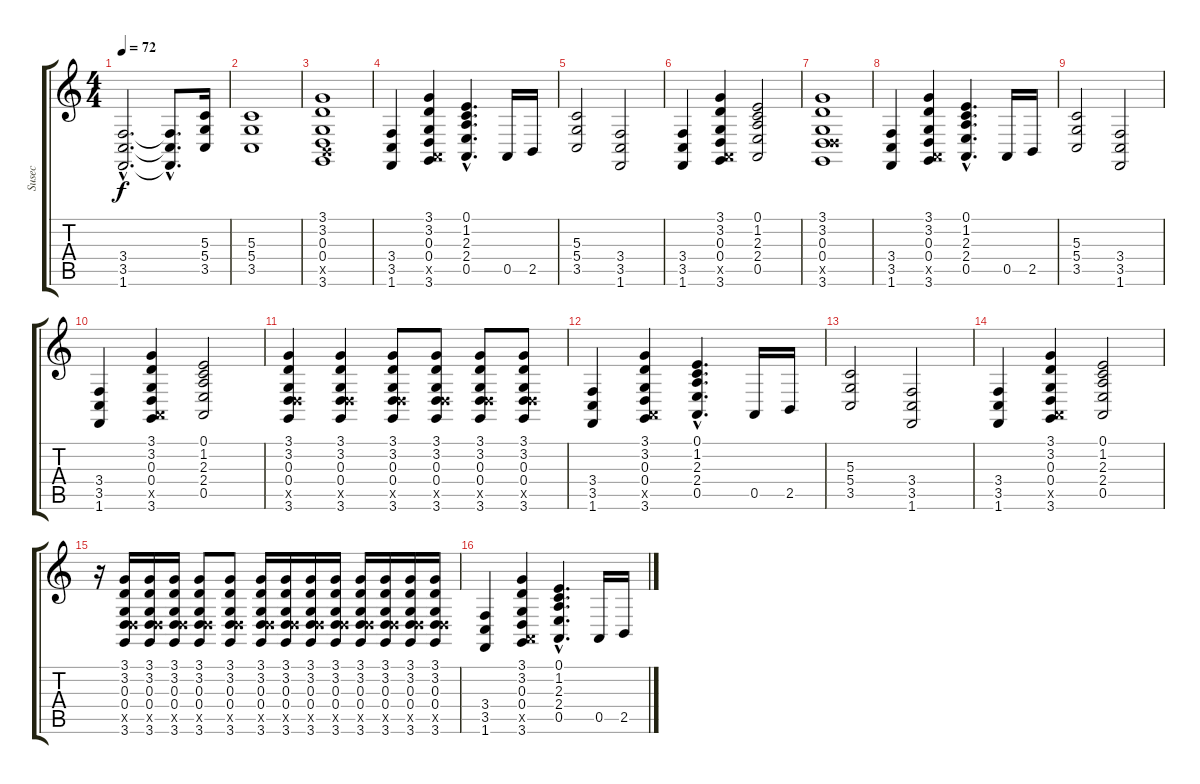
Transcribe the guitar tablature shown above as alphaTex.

\track ("Susec" "Susec") {instrument brightacousticpiano}
\staff {score tabs}
\tuning (E4 B3 G3 D3 A2 E2) {hide}
\ts (4 4)
\tempo 72
\clef g2
\ks c
(3.4{hac} 3.5{hac} 1.6{hac}).2{d dy f} (3.4{hac t} 3.5{hac t} 1.6{hac t}).8{d} (5.3 5.4 3.5).16 |
(5.3 5.4 3.5).1 |
(3.1 3.2 0.3 0.4 2.5{x} 3.6).1 |
(3.4 3.5 1.6).4 (3.1 3.2 0.3 0.4 0.5{x} 3.6).4 (0.1{hac} 1.2{hac} 2.3{hac} 2.4{hac} 0.5{hac}).4{d} 0.5.16 2.5.16 |
(5.3 5.4 3.5).2 (3.4 3.5 1.6).2 |
(3.4 3.5 1.6).4 (3.1 3.2 0.3 0.4 0.5{x} 3.6).4 (0.1 1.2 2.3 2.4 0.5).2 |
(3.1 3.2 0.3 0.4 5.5{x} 3.6).1 |
(3.4 3.5 1.6).4 (3.1 3.2 0.3 0.4 0.5{x} 3.6).4 (0.1{hac} 1.2{hac} 2.3{hac} 2.4{hac} 0.5{hac}).4{d} 0.5.16 2.5.16 |
(5.3 5.4 3.5).2 (3.4 3.5 1.6).2 |
(3.4 3.5 1.6).4 (3.1 3.2 0.3 0.4 0.5{x} 3.6).4 (0.1 1.2 2.3 2.4 0.5).2 |
(3.1 3.2 0.3 0.4 5.5{x} 3.6).4 (3.1 3.2 0.3 0.4 5.5{x} 3.6).4 (3.1 3.2 0.3 0.4 5.5{x} 3.6).8 (3.1 3.2 0.3 0.4 5.5{x} 3.6).8 (3.1 3.2 0.3 0.4 5.5{x} 3.6).8 (3.1 3.2 0.3 0.4 5.5{x} 3.6).8 |
(3.4 3.5 1.6).4 (3.1 3.2 0.3 0.4 0.5{x} 3.6).4 (0.1{hac} 1.2{hac} 2.3{hac} 2.4{hac} 0.5{hac}).4{d} 0.5.16 2.5.16 |
(5.3 5.4 3.5).2 (3.4 3.5 1.6).2 |
(3.4 3.5 1.6).4 (3.1 3.2 0.3 0.4 0.5{x} 3.6).4 (0.1 1.2 2.3 2.4 0.5).2 |
r.16 (3.1 3.2 0.3 0.4 5.5{x} 3.6).16 (3.1 3.2 0.3 0.4 5.5{x} 3.6).16 (3.1 3.2 0.3 0.4 5.5{x} 3.6).16 (3.1 3.2 0.3 0.4 5.5{x} 3.6).8 (3.1 3.2 0.3 0.4 5.5{x} 3.6).8 (3.1 3.2 0.3 0.4 5.5{x} 3.6).16 (3.1 3.2 0.3 0.4 5.5{x} 3.6).16 (3.1 3.2 0.3 0.4 5.5{x} 3.6).16 (3.1 3.2 0.3 0.4 5.5{x} 3.6).16 (3.1 3.2 0.3 0.4 5.5{x} 3.6).16 (3.1 3.2 0.3 0.4 5.5{x} 3.6).16 (3.1 3.2 0.3 0.4 5.5{x} 3.6).16 (3.1 3.2 0.3 0.4 5.5{x} 3.6).16 |
(3.4 3.5 1.6).4 (3.1 3.2 0.3 0.4 0.5{x} 3.6).4 (0.1{hac} 1.2{hac} 2.3{hac} 2.4{hac} 0.5{hac}).4{d} 0.5.16 2.5.16
